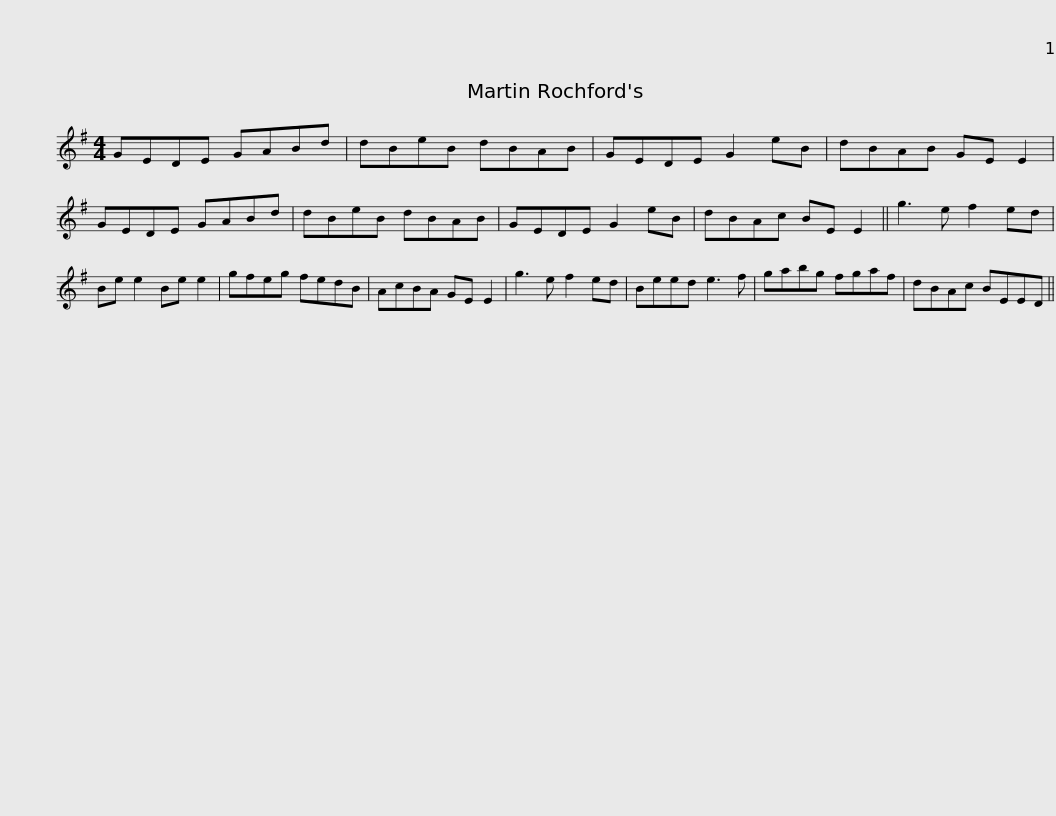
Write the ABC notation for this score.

X:1
L:1/8
M:4/4
I:linebreak $
K:G
V:1 treble
V:1
 GEDE GABd | dBeB dBAB | GEDE G2 eB | dBAB GE E2 | GEDE GABd | %5
 dBeB dBAB |$ GEDE G2 eB | dBAc BE E2 || g3 e f2 ed | Be e2 Be e2 | %10
 gfeg fedB | AcBA GE E2 |$ g3 e f2 ed | Beed e3 f | gabg fgaf | %15
 dBAc BEED || %16
